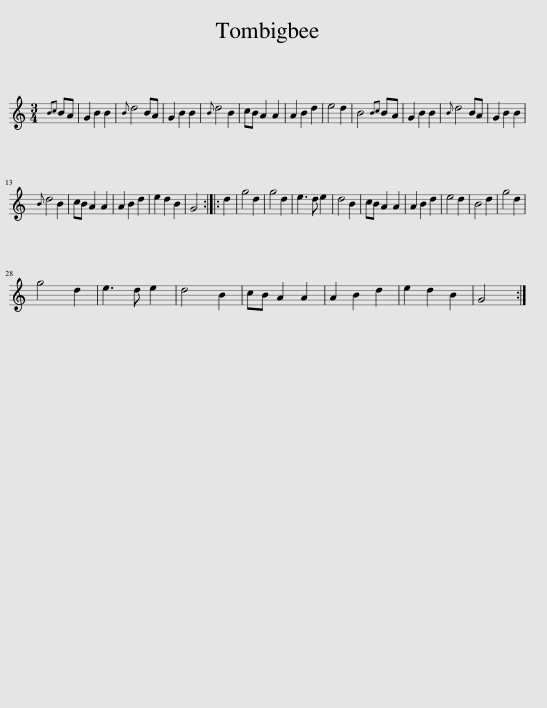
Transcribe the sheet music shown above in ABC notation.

X:1
L:1/8
M:3/4
I:linebreak $
K:C
V:1 treble
V:1
{Bc} BA | G2 B2 B2 |{B} d4 BA | G2 B2 B2 |{B} d4 B2 | %5
 cB A2 A2 | A2 B2 d2 | e4 d2 | B4{Bc} BA | G2 B2 B2 | %10
{B} d4 BA | G2 B2 B2 |${B} d4 B2 | cB A2 A2 | A2 B2 d2 | %15
 e2 d2 B2 | G4 :: d2 | g4 d2 | g4 d2 | %20
 e3 d e2 | d4 B2 | cB A2 A2 | A2 B2 d2 | e4 d2 | %25
 B4 d2 | g4 d2 |$ g4 d2 | e3 d e2 | d4 B2 | %30
 cB A2 A2 | A2 B2 d2 | e2 d2 B2 | G4 :| %34
